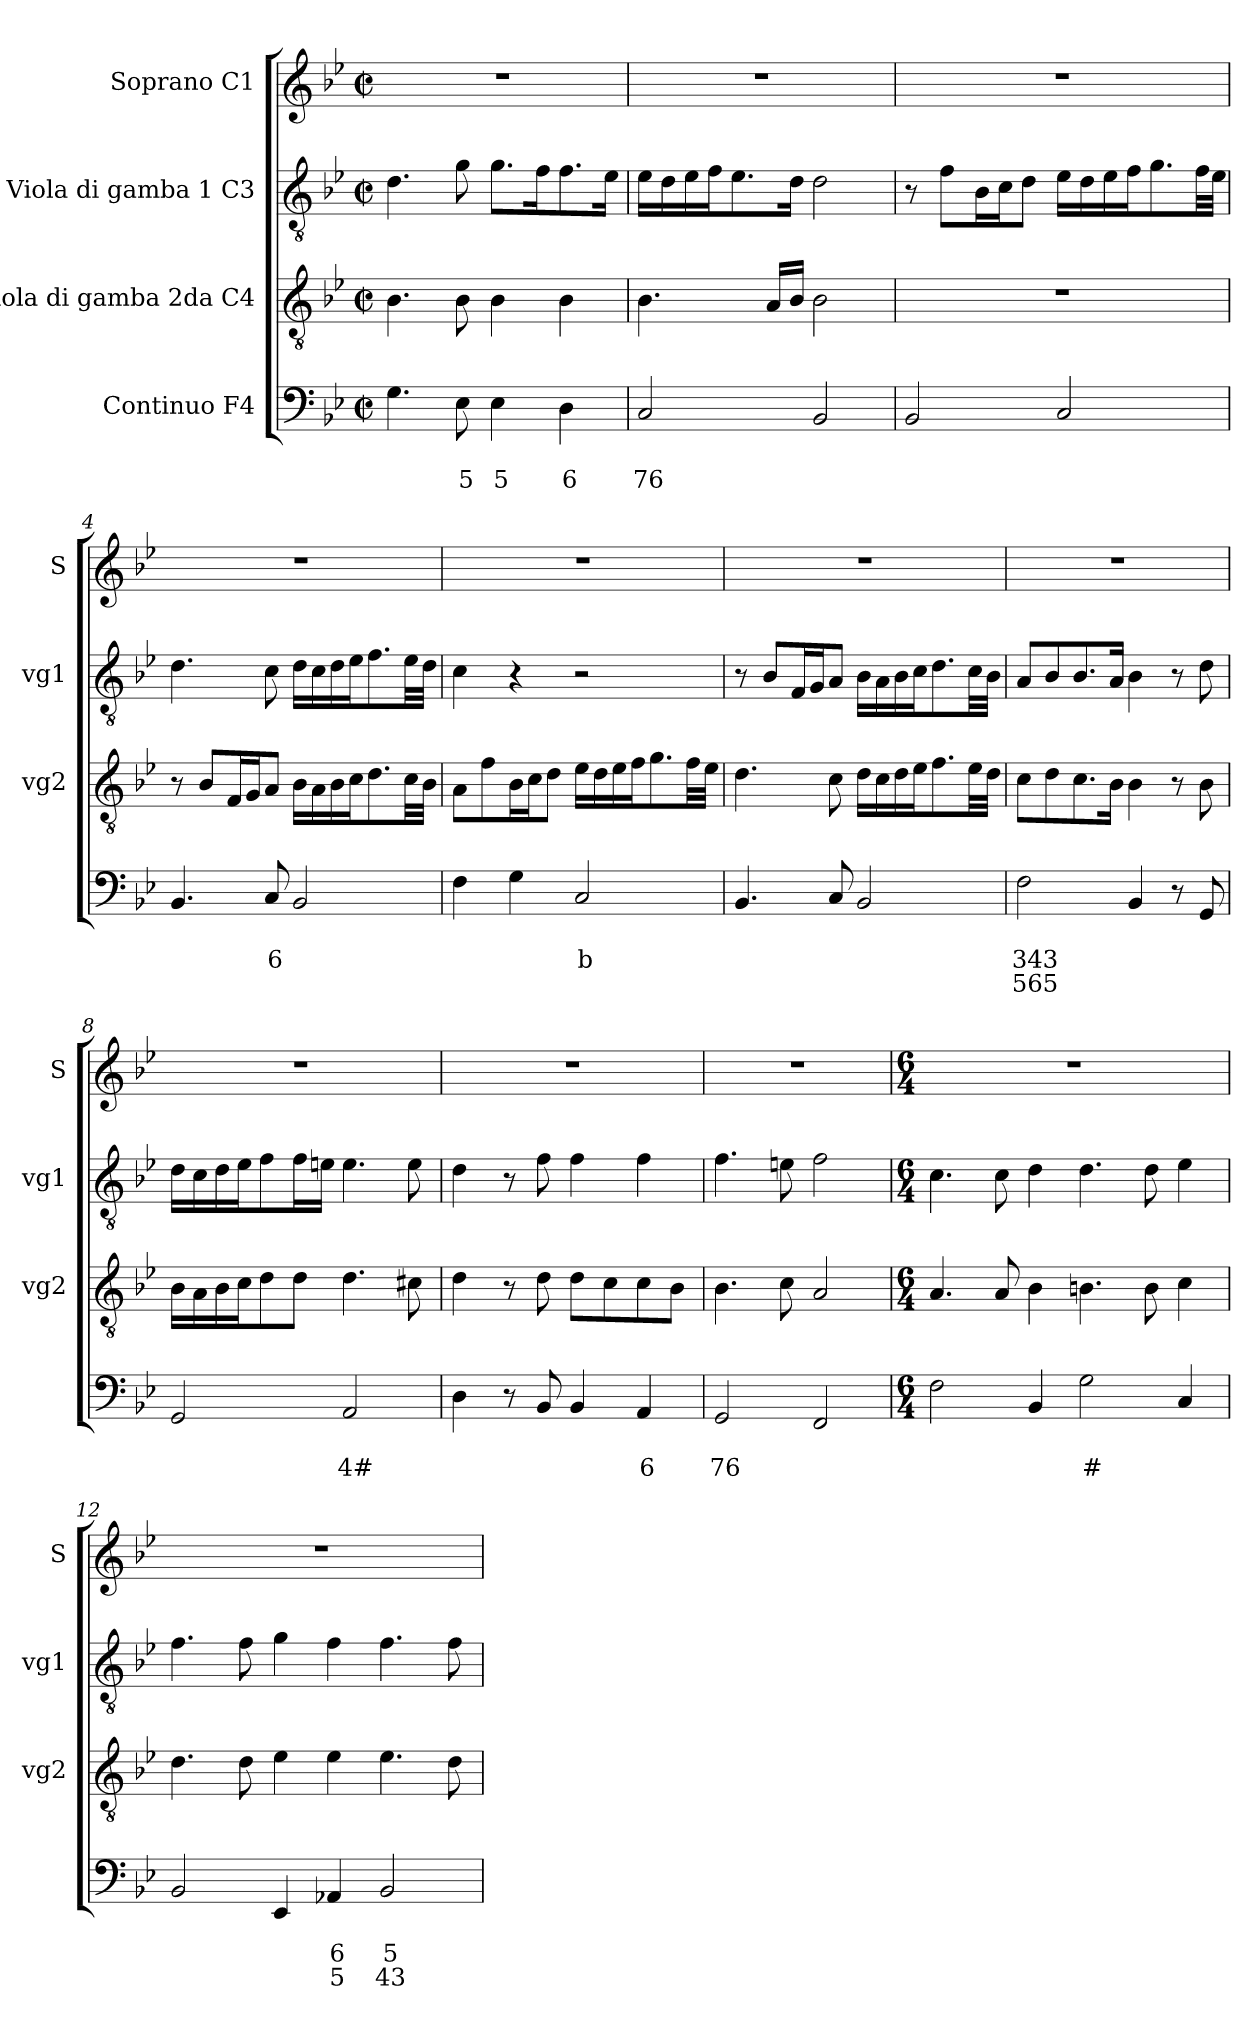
**kern	**text	**text	**text	**kern	**kern	**kern
*part4	*part4	*part4	*part4	*part3	*part2	*part1
*staff4	*staff4	*staff4	*staff4	*staff3	*staff2	*staff1
*I"Continuo F4	*	*	*	*I"Viola di gamba 2da C4	*I"Viola di gamba 1 C3	*I"Soprano C1
*	*	*	*	*I'vg2	*I'vg1	*I'S
*clefF4	*	*	*	*clefGv2	*clefGv2	*clefG2
*k[b-e-]	*	*	*	*k[b-e-]	*k[b-e-]	*k[b-e-]
*B-:	*	*	*	*B-:	*B-:	*B-:
*M2/2	*	*	*	*M2/2	*M2/2	*M2/2
*met(c|)	*	*	*	*met(c|)	*met(c|)	*met(c|)
=1	=1	=1	=1	=1	=1	=1
4.G\	.	.	.	4.B-\	4.d\	1r
!	!	!LO:LY:b	!	!	!	!
8E-\	.	5	.	8B-\	8g\	.
!	!	!LO:LY:b	!	!	!	!
4E-\	.	5	.	4B-\	8.g\L	.
.	.	.	.	.	16f\k	.
!	!	!LO:LY:b	!	!	!	!
4D\	.	6	.	4B-\	8.f\	.
.	.	.	.	.	16e-\Jk	.
=2	=2	=2	=2	=2	=2	=2
!	!	!LO:LY:b	!	!	!	!
2C/	.	76	.	4.B-\	16e-\LL	1r
.	.	.	.	.	16d\	.
.	.	.	.	.	16e-\	.
.	.	.	.	.	16f\J	.
.	.	.	.	.	8.e-\	.
.	.	.	.	16A/LL	.	.
.	.	.	.	16B-/JJ	16d\Jk	.
2BB-/	.	.	.	2B-\	2d\	.
=3	=3	=3	=3	=3	=3	=3
2BB-/	.	.	.	1r	8r	1r
.	.	.	.	.	8f\L	.
.	.	.	.	.	16B-\L	.
.	.	.	.	.	16c\J	.
.	.	.	.	.	8d\J	.
2C/	.	.	.	.	16e-\LL	.
.	.	.	.	.	16d\	.
.	.	.	.	.	16e-\	.
.	.	.	.	.	16f\J	.
.	.	.	.	.	8.g\	.
.	.	.	.	.	32f\LL	.
.	.	.	.	.	32e-\JJJ	.
=4	=4	=4	=4	=4	=4	=4
4.BB-/	.	.	.	8r	4.d\	1r
.	.	.	.	8B-/L	.	.
.	.	.	.	16F/L	.	.
.	.	.	.	16G/J	.	.
!	!	!LO:LY:b	!	!	!	!
8C/	.	6	.	8A/J	8c\	.
2BB-/	.	.	.	16B-\LL	16d\LL	.
.	.	.	.	16A\	16c\	.
.	.	.	.	16B-\	16d\	.
.	.	.	.	16c\J	16e-\J	.
.	.	.	.	8.d\	8.f\	.
.	.	.	.	32c\LL	32e-\LL	.
.	.	.	.	32B-\JJJ	32d\JJJ	.
!!LO:LB:g=z
=5	=5	=5	=5	=5	=5	=5
4F\	.	.	.	8A\L	4c\	1r
.	.	.	.	8f\	.	.
4G\	.	.	.	16B-\L	4r	.
.	.	.	.	16c\J	.	.
.	.	.	.	8d\J	.	.
!	!	!LO:LY:b	!	!	!	!
2C/	.	b	.	16e-\LL	2r	.
.	.	.	.	16d\	.	.
.	.	.	.	16e-\	.	.
.	.	.	.	16f\J	.	.
.	.	.	.	8.g\	.	.
.	.	.	.	32f\LL	.	.
.	.	.	.	32e-\JJJ	.	.
=6	=6	=6	=6	=6	=6	=6
4.BB-/	.	.	.	4.d\	8r	1r
.	.	.	.	.	8B-/L	.
.	.	.	.	.	16F/L	.
.	.	.	.	.	16G/J	.
8C/	.	.	.	8c\	8A/J	.
2BB-/	.	.	.	16d\LL	16B-\LL	.
.	.	.	.	16c\	16A\	.
.	.	.	.	16d\	16B-\	.
.	.	.	.	16e-\J	16c\J	.
.	.	.	.	8.f\	8.d\	.
.	.	.	.	32e-\LL	32c\LL	.
.	.	.	.	32d\JJJ	32B-\JJJ	.
=7	=7	=7	=7	=7	=7	=7
!	!	!LO:LY:b	!LO:LY:b	!	!	!
2F\	.	343	565	8c\L	8A/L	1r
.	.	.	.	8d\	8B-/	.
.	.	.	.	8.c\	8.B-/	.
.	.	.	.	16B-\Jk	16A/Jk	.
4BB-/	.	.	.	4B-\	4B-\	.
8r	.	.	.	8r	8r	.
8GG/	.	.	.	8B-\	8d\	.
=8	=8	=8	=8	=8	=8	=8
2GG/	.	.	.	16B-\LL	16d\LL	1r
.	.	.	.	16A\	16c\	.
.	.	.	.	16B-\	16d\	.
.	.	.	.	16c\J	16e-\J	.
.	.	.	.	8d\	8f\	.
.	.	.	.	8d\J	16f\L	.
.	.	.	.	.	16en\JJ	.
!	!	!LO:LY:b	!	!	!	!
2AA/	.	4#	.	4.d\	4.e\	.
.	.	.	.	8c#X\	8e\	.
!!LO:LB:g=z
=9	=9	=9	=9	=9	=9	=9
4D\	.	.	.	4d\	4d\	1r
8r	.	.	.	8r	8r	.
8BB-/	.	.	.	8d\	8f\	.
4BB-/	.	.	.	8d\L	4f\	.
.	.	.	.	8c\	.	.
!	!	!LO:LY:b	!	!	!	!
4AA/	.	6	.	8c\	4f\	.
.	.	.	.	8B-\J	.	.
=10	=10	=10	=10	=10	=10	=10
!	!	!LO:LY:b	!	!	!	!
2GG/	.	76	.	4.B-\	4.f\	1r
.	.	.	.	8c\	8en\	.
2FF/	.	.	.	2A/	2f\	.
=11	=11	=11	=11	=11	=11	=11
*M6/4	*	*	*	*M6/4	*M6/4	*M6/4
2F\	.	.	.	4.A/	4.c\	1.r
.	.	.	.	8A/	8c\	.
4BB-/	.	.	.	4B-\	4d\	.
!	!	!LO:LY:b	!	!	!	!
2G\	.	#	.	4.Bn\	4.d\	.
.	.	.	.	8B\	8d\	.
4C/	.	.	.	4c\	4e-\	.
=12	=12	=12	=12	=12	=12	=12
2BB-/	.	.	.	4.d\	4.f\	1.r
.	.	.	.	8d\	8f\	.
4EE-/	.	.	.	4e-\	4g\	.
!	!	!LO:LY:b	!LO:LY:b	!	!	!
4AA-X/	.	6	5	4e-\	4f\	.
!	!	!LO:LY:b	!LO:LY:b	!	!	!
2BB-/	.	5	43	4.e-\	4.f\	.
.	.	.	.	8d\	8f\	.
=	=	=	=	=	=	=
*-	*-	*-	*-	*-	*-	*-
